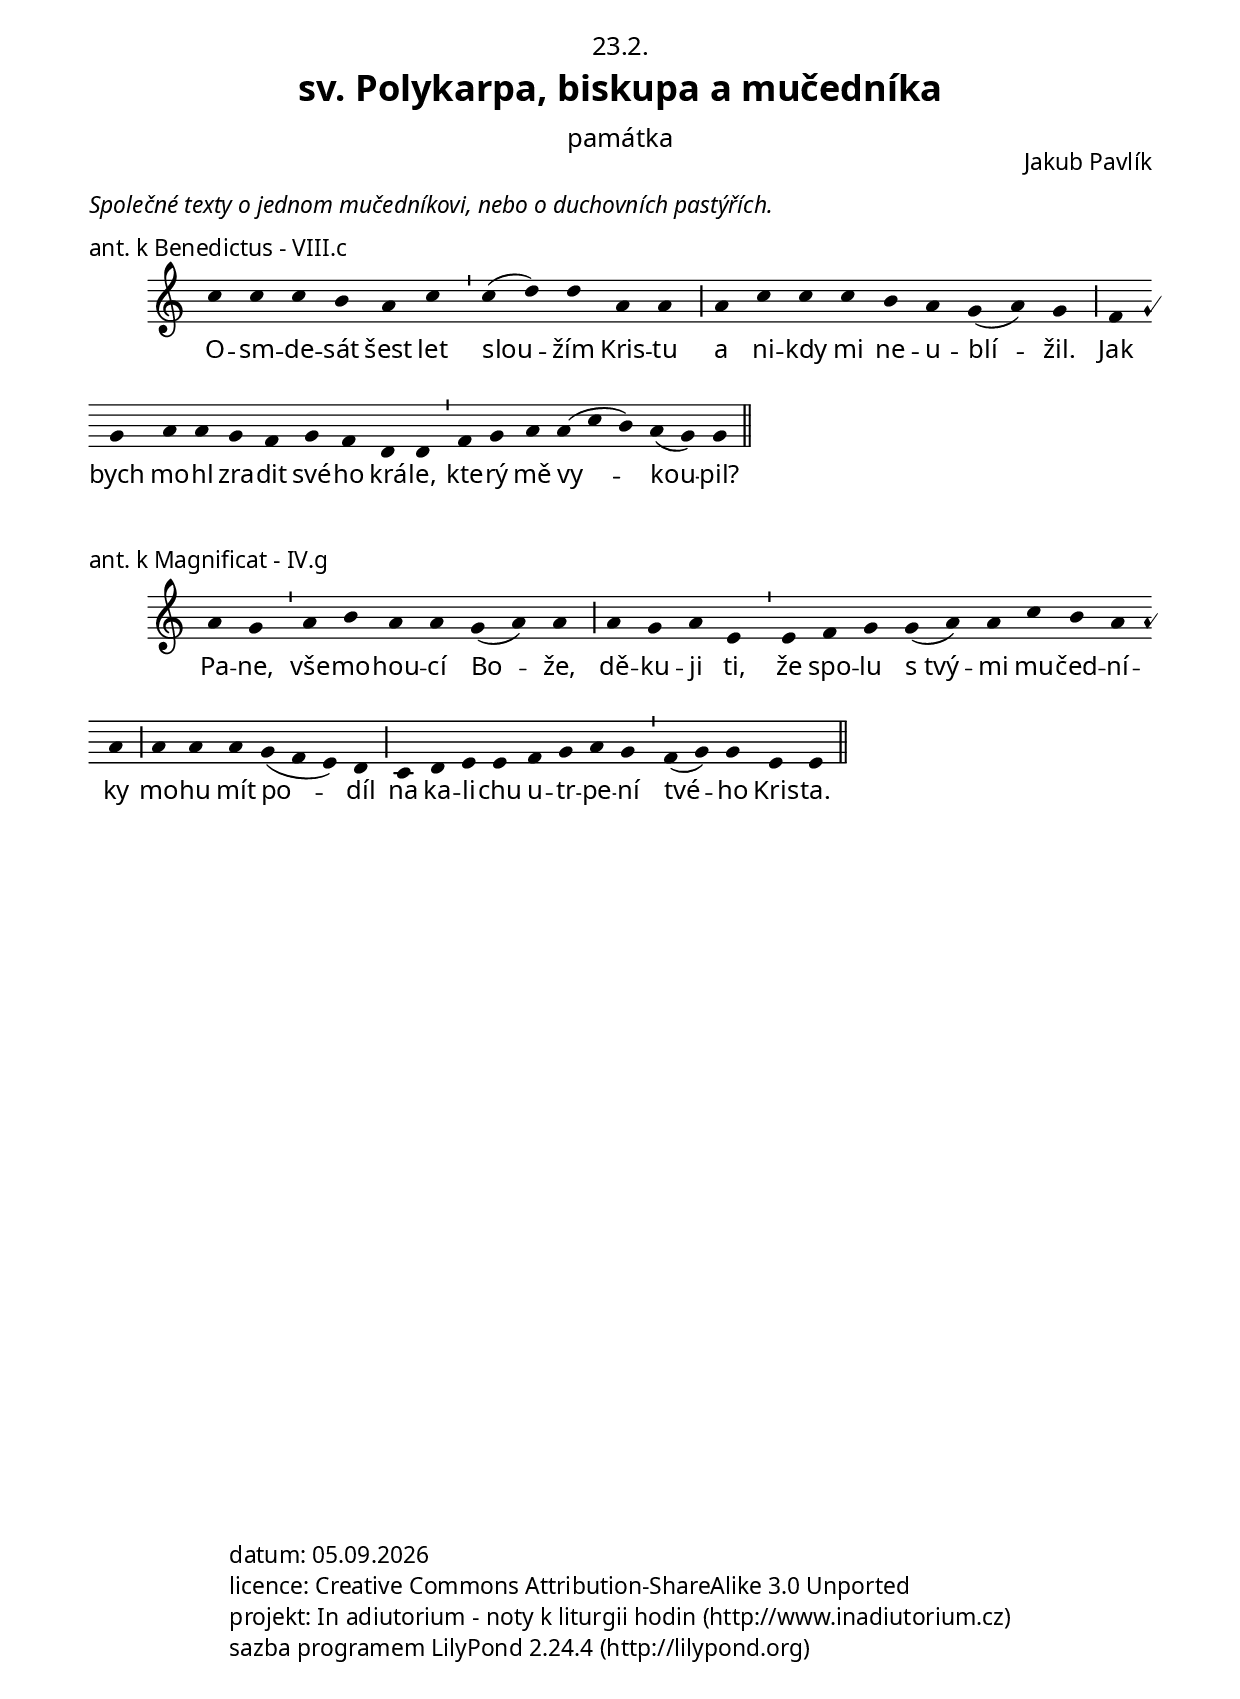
\version "2.19.16"

\include "../spolecne.ly"

\header {
  title = \markup\titleSvatek
            "sv. Polykarpa, biskupa a mučedníka"
            "památka"
            23.2.
  composer = "Jakub Pavlík"
}

\markup\communia #'(#:mucednik #:pastyr)

\score {
  \relative c'' {
    \choralniRezim
    c4 c c b a c \barMin c( d) d a a \barMaior
    a c c c b a g( a) g \barMaior
    f g a a g f g f d d \barMin
    f g a a( c b) a( g) g \barFinalis
  }
  \addlyrics {
    O -- sm -- de -- sát šest let slou -- žím Kris -- tu
    a ni -- kdy mi ne -- u -- blí -- žil.
    Jak bych mo -- hl zra -- dit své -- ho krá -- le,
    kte -- rý mě vy -- kou -- pil?
  }
  \header {
    quid = "ant. k Benedictus"
    modus = "VIII"
    differentia = "c"
    psalmus = ""
    id = "aben"
    piece = \markup {\sestavTitulekBezZalmu}
  }
}

\score {
  \relative c'' {
    \choralniRezim
    a4 g \barMin a b a a g( a) a \barMaior
    a g a e \barMin
    e f g g( a) a c b a a \barMaior
    a a a g( f e) d \barMaior
    c d e e f g a g \barMin f( g) g e e \barFinalis
  }
  \addlyrics {
    Pa -- ne, vše -- mo -- hou -- cí Bo -- že,
    dě -- ku -- ji ti,
    že spo -- lu s_tvý -- mi mu -- čed -- ní -- ky
    mo -- hu mít po -- díl
    na ka -- li -- chu u -- tr -- pe -- ní tvé -- ho Kris -- ta.
  }
  \header {
    quid = "ant. k Magnificat"
    modus = "IV"
    differentia = "g"
    psalmus = ""
    id = "amag"
    piece = \markup {\sestavTitulekBezZalmu}
  }
}